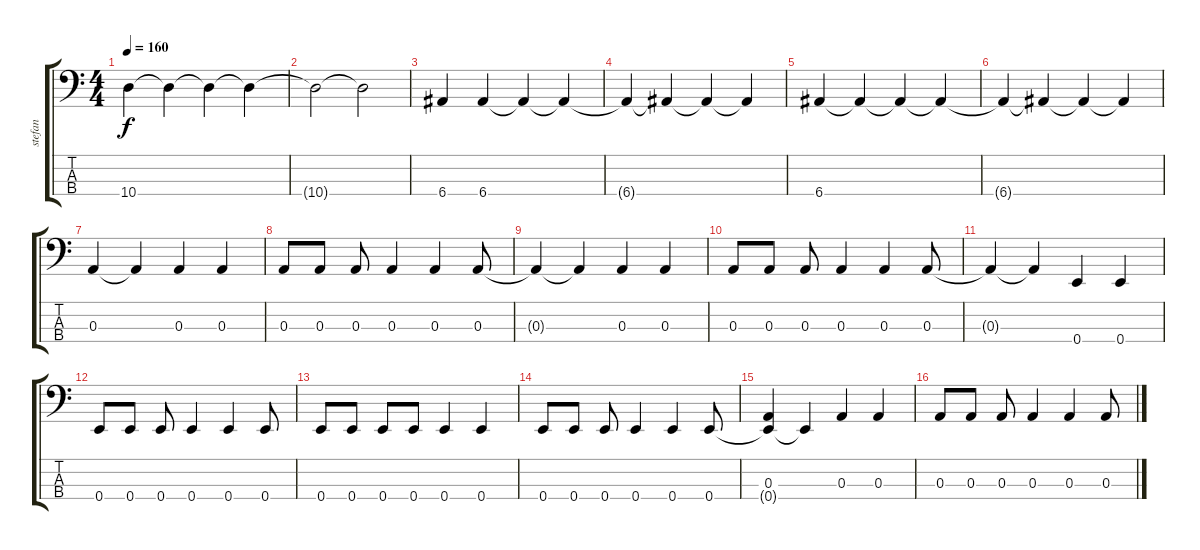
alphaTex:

\track ("stefan" "stefan") {instrument electricbassfinger}
\staff {score tabs}
\tuning (G2 D2 A1 E1) {hide}
\ts (4 4)
\tempo 160
\clef f4
\ks c
10.4.4{dy f} 10.4{t}.4 10.4{t}.4 10.4{t}.4 |
10.4{t}.2 10.4{t}.2 |
6.4.4 6.4.4 6.4{t}.4 6.4{t}.4 |
6.4{t}.4 6.4{t}.4 6.4{t}.4 6.4{t}.4 |
6.4.4 6.4{t}.4 6.4{t}.4 6.4{t}.4 |
6.4{t}.4 6.4{t}.4 6.4{t}.4 6.4{t}.4 |
0.3.4 0.3{t}.4 0.3.4 0.3.4 |
0.3.8 0.3.8 0.3.8 0.3.4 0.3.4 0.3.8 |
0.3{t}.4 0.3{t}.4 0.3.4 0.3.4 |
0.3.8 0.3.8 0.3.8 0.3.4 0.3.4 0.3.8 |
0.3{t}.4 0.3{t}.4 0.4.4 0.4.4 |
0.4.8 0.4.8 0.4.8 0.4.4 0.4.4 0.4.8 |
0.4.8 0.4.8 0.4.8 0.4.8 0.4.4 0.4.4 |
0.4.8 0.4.8 0.4.8 0.4.4 0.4.4 0.4.8 |
(0.3 0.4{t}).4 0.4{t}.4 0.3.4 0.3.4 |
0.3.8 0.3.8 0.3.8 0.3.4 0.3.4 0.3.8
